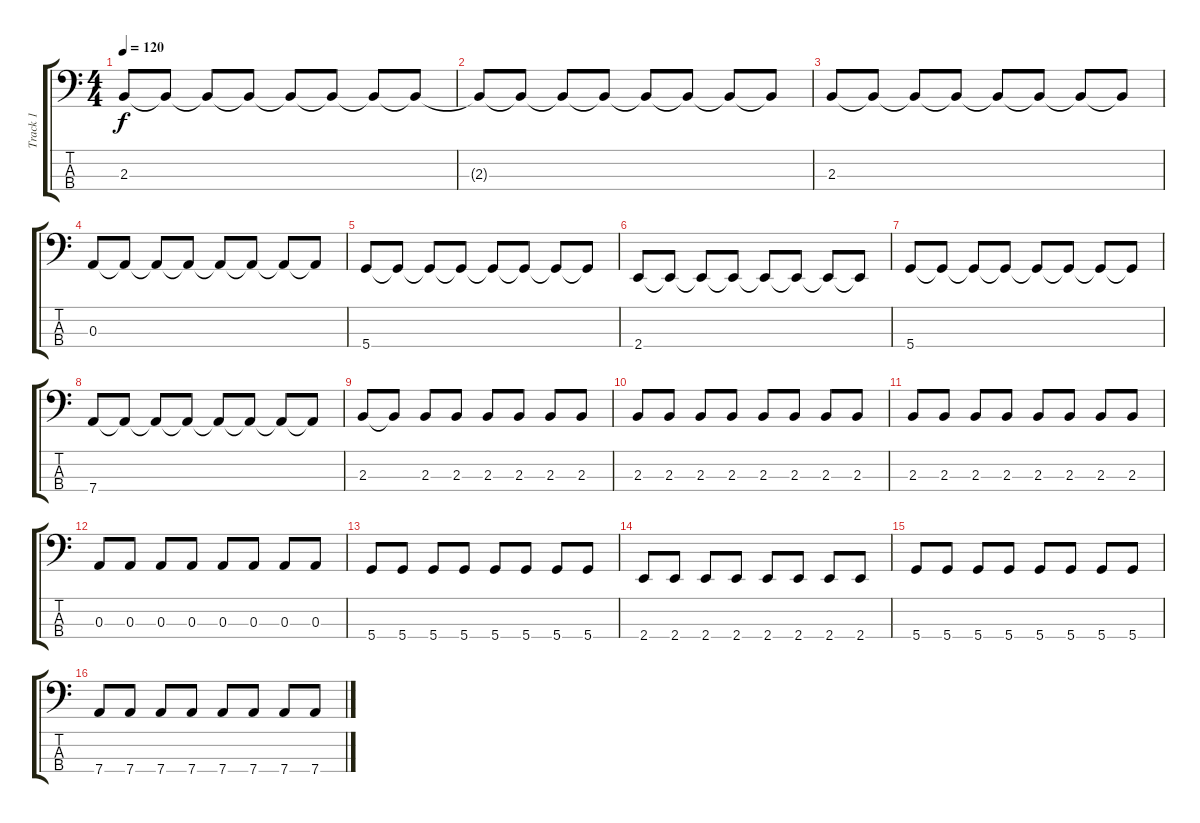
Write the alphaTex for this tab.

\track ("Track 1" "Track 1") {instrument electricbassfinger}
\staff {score tabs}
\tuning (G2 D2 A1 D1) {hide}
\ts (4 4)
\tempo 120
\clef f4
\ks c
2.3.8{dy f} 2.3{t}.8 2.3{t}.8 2.3{t}.8 2.3{t}.8 2.3{t}.8 2.3{t}.8 2.3{t}.8 |
2.3{t}.8 2.3{t}.8 2.3{t}.8 2.3{t}.8 2.3{t}.8 2.3{t}.8 2.3{t}.8 2.3{t}.8 |
2.3.8 2.3{t}.8 2.3{t}.8 2.3{t}.8 2.3{t}.8 2.3{t}.8 2.3{t}.8 2.3{t}.8 |
0.3.8 0.3{t}.8 0.3{t}.8 0.3{t}.8 0.3{t}.8 0.3{t}.8 0.3{t}.8 0.3{t}.8 |
5.4.8 5.4{t}.8 5.4{t}.8 5.4{t}.8 5.4{t}.8 5.4{t}.8 5.4{t}.8 5.4{t}.8 |
2.4.8 2.4{t}.8 2.4{t}.8 2.4{t}.8 2.4{t}.8 2.4{t}.8 2.4{t}.8 2.4{t}.8 |
5.4.8 5.4{t}.8 5.4{t}.8 5.4{t}.8 5.4{t}.8 5.4{t}.8 5.4{t}.8 5.4{t}.8 |
7.4.8 7.4{t}.8 7.4{t}.8 7.4{t}.8 7.4{t}.8 7.4{t}.8 7.4{t}.8 7.4{t}.8 |
2.3.8 2.3{t}.8 2.3.8 2.3.8 2.3.8 2.3.8 2.3.8 2.3.8 |
2.3.8 2.3.8 2.3.8 2.3.8 2.3.8 2.3.8 2.3.8 2.3.8 |
2.3.8 2.3.8 2.3.8 2.3.8 2.3.8 2.3.8 2.3.8 2.3.8 |
0.3.8 0.3.8 0.3.8 0.3.8 0.3.8 0.3.8 0.3.8 0.3.8 |
5.4.8 5.4.8 5.4.8 5.4.8 5.4.8 5.4.8 5.4.8 5.4.8 |
2.4.8 2.4.8 2.4.8 2.4.8 2.4.8 2.4.8 2.4.8 2.4.8 |
5.4.8 5.4.8 5.4.8 5.4.8 5.4.8 5.4.8 5.4.8 5.4.8 |
7.4.8 7.4.8 7.4.8 7.4.8 7.4.8 7.4.8 7.4.8 7.4.8
